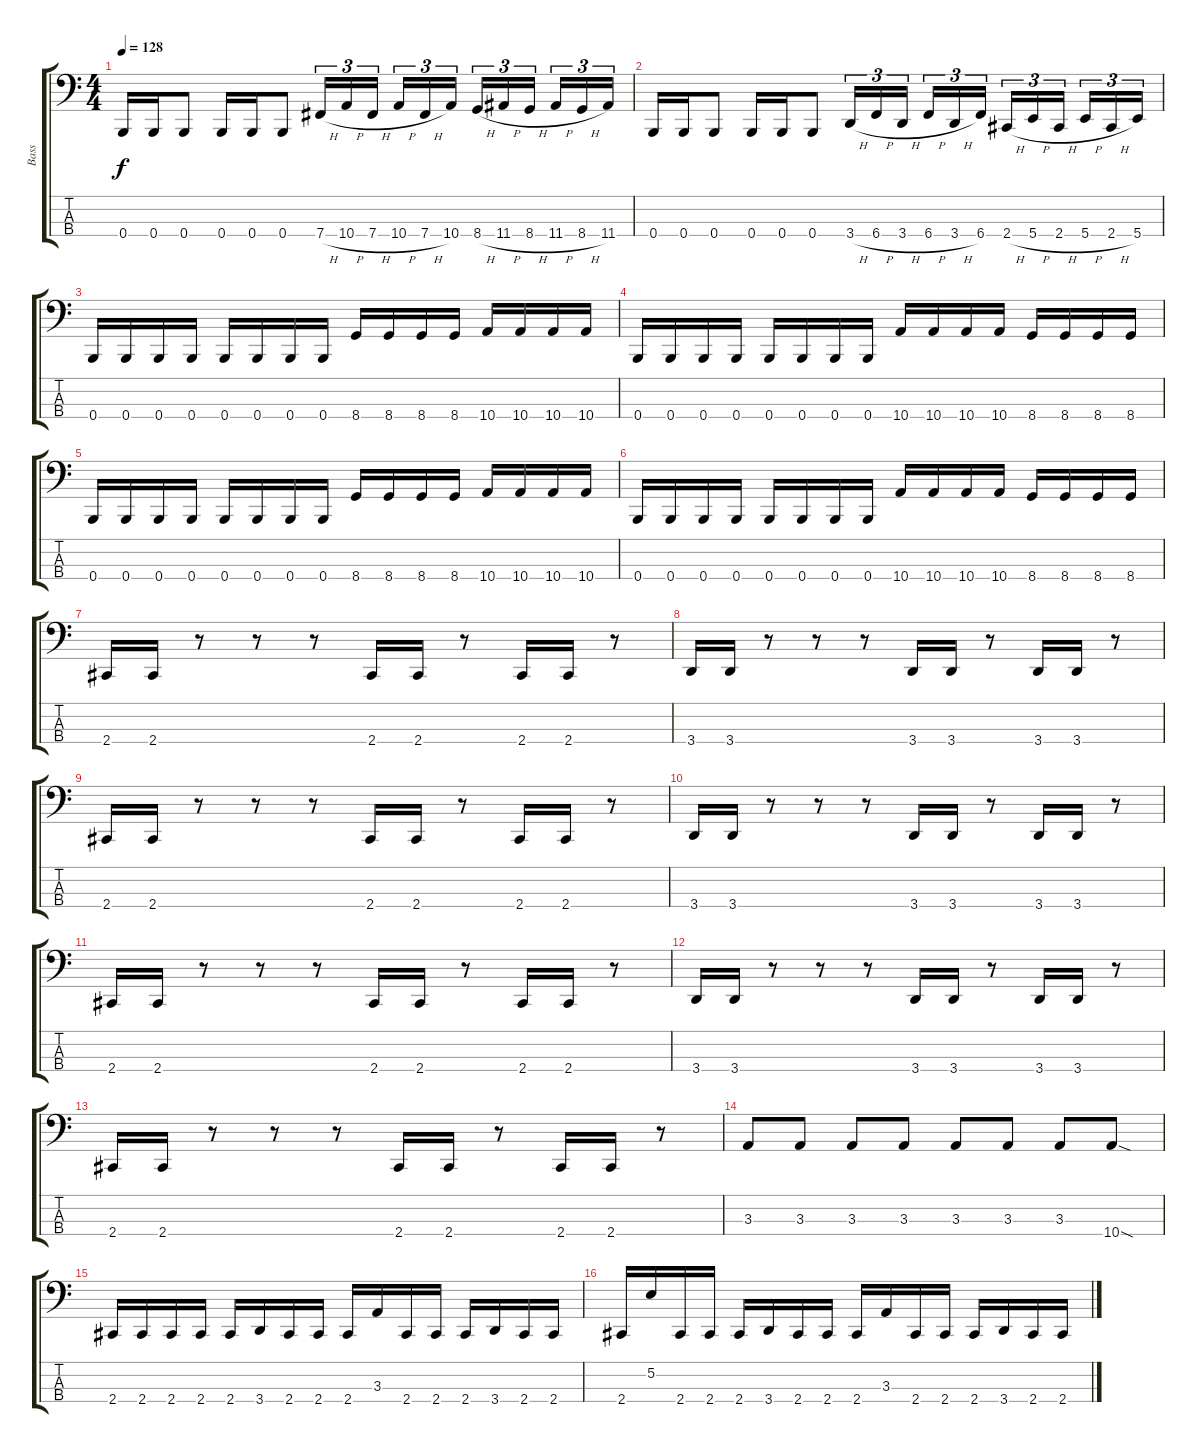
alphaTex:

\track ("Bass" "Bass") {instrument electricbasspick}
\staff {score tabs}
\tuning (E2 B1 Gb1 B0) {hide}
\ts (4 4)
\tempo 128
\clef f4
\ks c
0.4.16{dy f} 0.4.16 0.4.8 0.4.16 0.4.16 0.4.8 7.4{h}.16{tu (3 2)} 10.4{h}.16{tu (3 2)} 7.4{h}.16{tu (3 2) beam splitsecondary} 10.4{h}.16{tu (3 2)} 7.4{h}.16{tu (3 2)} 10.4.16{tu (3 2)} 8.4{h}.16{tu (3 2)} 11.4{h}.16{tu (3 2)} 8.4{h}.16{tu (3 2) beam splitsecondary} 11.4{h}.16{tu (3 2)} 8.4{h}.16{tu (3 2)} 11.4.16{tu (3 2)} |
0.4.16 0.4.16 0.4.8 0.4.16 0.4.16 0.4.8 3.4{h}.16{tu (3 2)} 6.4{h}.16{tu (3 2)} 3.4{h}.16{tu (3 2) beam splitsecondary} 6.4{h}.16{tu (3 2)} 3.4{h}.16{tu (3 2)} 6.4.16{tu (3 2)} 2.4{h}.16{tu (3 2)} 5.4{h}.16{tu (3 2)} 2.4{h}.16{tu (3 2) beam splitsecondary} 5.4{h}.16{tu (3 2)} 2.4{h}.16{tu (3 2)} 5.4.16{tu (3 2)} |
0.4.16 0.4.16 0.4.16 0.4.16 0.4.16 0.4.16 0.4.16 0.4.16 8.4.16 8.4.16 8.4.16 8.4.16 10.4.16 10.4.16 10.4.16 10.4.16 |
0.4.16 0.4.16 0.4.16 0.4.16 0.4.16 0.4.16 0.4.16 0.4.16 10.4.16 10.4.16 10.4.16 10.4.16 8.4.16 8.4.16 8.4.16 8.4.16 |
0.4.16 0.4.16 0.4.16 0.4.16 0.4.16 0.4.16 0.4.16 0.4.16 8.4.16 8.4.16 8.4.16 8.4.16 10.4.16 10.4.16 10.4.16 10.4.16 |
0.4.16 0.4.16 0.4.16 0.4.16 0.4.16 0.4.16 0.4.16 0.4.16 10.4.16 10.4.16 10.4.16 10.4.16 8.4.16 8.4.16 8.4.16 8.4.16 |
2.4.16 2.4.16 r.8 r.8 r.8 2.4.16 2.4.16 r.8 2.4.16 2.4.16 r.8 |
3.4.16 3.4.16 r.8 r.8 r.8 3.4.16 3.4.16 r.8 3.4.16 3.4.16 r.8 |
2.4.16 2.4.16 r.8 r.8 r.8 2.4.16 2.4.16 r.8 2.4.16 2.4.16 r.8 |
3.4.16 3.4.16 r.8 r.8 r.8 3.4.16 3.4.16 r.8 3.4.16 3.4.16 r.8 |
2.4.16 2.4.16 r.8 r.8 r.8 2.4.16 2.4.16 r.8 2.4.16 2.4.16 r.8 |
3.4.16 3.4.16 r.8 r.8 r.8 3.4.16 3.4.16 r.8 3.4.16 3.4.16 r.8 |
2.4.16 2.4.16 r.8 r.8 r.8 2.4.16 2.4.16 r.8 2.4.16 2.4.16 r.8 |
3.3.8 3.3.8 3.3.8 3.3.8 3.3.8 3.3.8 3.3.8 10.4{sod}.8 |
2.4.16 2.4.16 2.4.16 2.4.16 2.4.16 3.4.16 2.4.16 2.4.16 2.4.16 3.3.16 2.4.16 2.4.16 2.4.16 3.4.16 2.4.16 2.4.16 |
2.4.16 5.2.16 2.4.16 2.4.16 2.4.16 3.4.16 2.4.16 2.4.16 2.4.16 3.3.16 2.4.16 2.4.16 2.4.16 3.4.16 2.4.16 2.4.16
